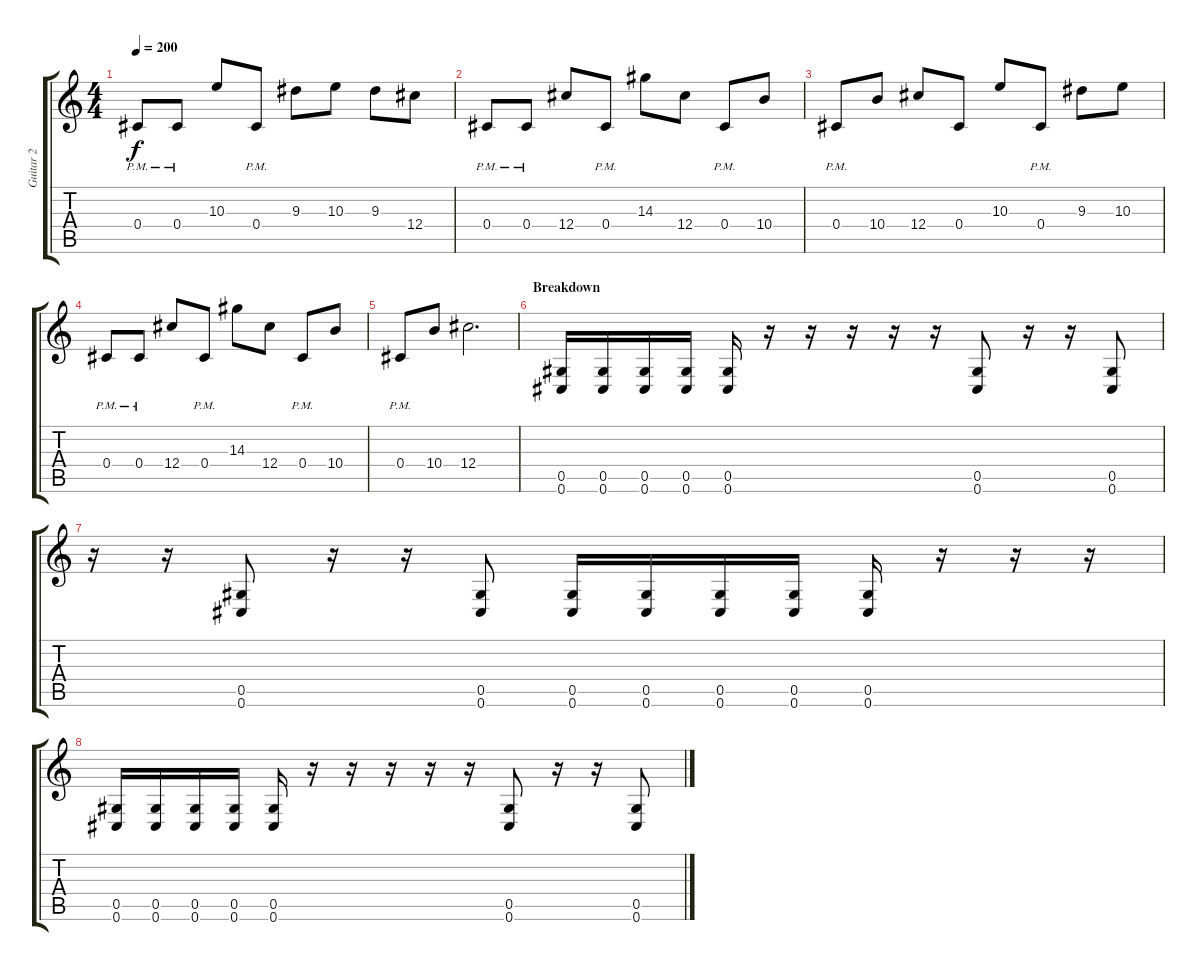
\track ("Guitar 2 " "Guitar 2 ") {instrument overdrivenguitar}
\staff {score tabs}
\tuning (Eb4 Bb3 Gb3 Db3 Ab2 Db2) {hide}
\ts (4 4)
\tempo 200
\clef g2
\ks c
0.4{pm}.8{dy f} 0.4{pm}.8 10.3.8 0.4{pm}.8 9.3.8 10.3.8 9.3.8 12.4.8 |
0.4{pm}.8 0.4{pm}.8 12.4.8 0.4{pm}.8 14.3.8 12.4.8 0.4{pm}.8 10.4.8 |
0.4{pm}.8 10.4.8 12.4.8 0.4.8 10.3.8 0.4{pm}.8 9.3.8 10.3.8 |
0.4{pm}.8 0.4{pm}.8 12.4.8 0.4{pm}.8 14.3.8 12.4.8 0.4{pm}.8 10.4.8 |
0.4{pm}.8 10.4.8 12.4.2{d} |
\section ("" "Breakdown")
(0.5 0.6).16 (0.5 0.6).16 (0.5 0.6).16 (0.5 0.6).16 (0.5 0.6).16 r.16 r.16 r.16 r.16 r.16 (0.5 0.6).8 r.16 r.16 (0.5 0.6).8 |
r.16 r.16 (0.5 0.6).8 r.16 r.16 (0.5 0.6).8 (0.5 0.6).16 (0.5 0.6).16 (0.5 0.6).16 (0.5 0.6).16 (0.5 0.6).16 r.16 r.16 r.16 |
(0.5 0.6).16 (0.5 0.6).16 (0.5 0.6).16 (0.5 0.6).16 (0.5 0.6).16 r.16 r.16 r.16 r.16 r.16 (0.5 0.6).8 r.16 r.16 (0.5 0.6).8
